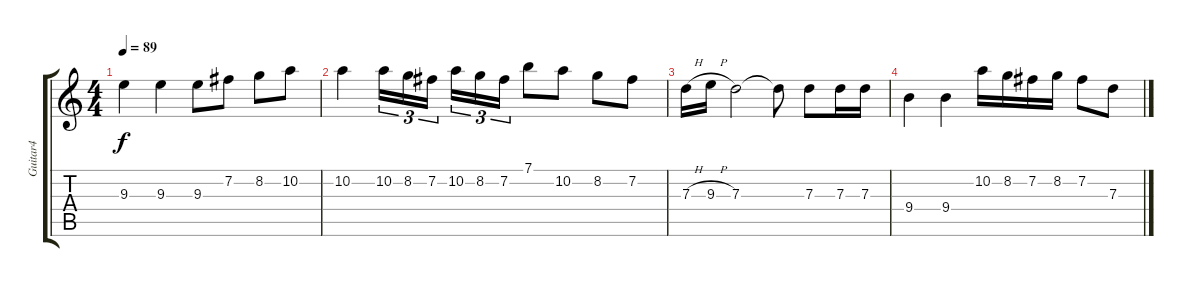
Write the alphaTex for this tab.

\track ("Guitar4" "Guitar4") {instrument distortionguitar}
\staff {score tabs}
\tuning (E4 B3 G3 D3 A2 E2) {hide}
\ts (4 4)
\tempo 89
\clef g2
\ks c
9.3.4{dy f} 9.3.4 9.3.8 7.2.8 8.2.8 10.2.8 |
10.2.4 10.2.16{tu (3 2)} 8.2.16{tu (3 2)} 7.2.16{tu (3 2)} 10.2.16{tu (3 2)} 8.2.16{tu (3 2)} 7.2.16{tu (3 2)} 7.1.8 10.2.8 8.2.8 7.2.8 |
7.3{h}.16 9.3{h}.16 7.3.2 7.3{t}.8 7.3.8 7.3.16 7.3.16 |
9.4.4 9.4.4 10.2.16 8.2.16 7.2.16 8.2.16 7.2.8 7.3.8
